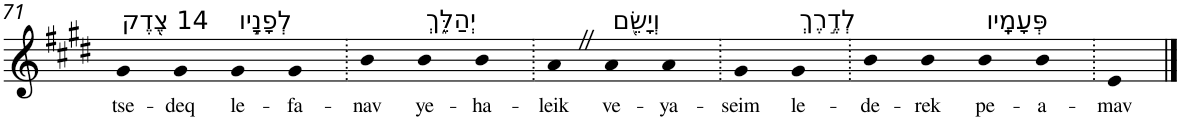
**kern	**text
*part1	*part1
*staff1	*staff1
*I"Piano	*
*I'Pno	*
!!LO:PB:g=z
*clefG2	*
*k[f#c#g#d#]	*
*E:	*
=71	=71
!LO:TX:a:t=14 צֶ֭דֶק	!
!	!LO:LY:b
4g#	tse-
!	!LO:LY:b
4g#	-deq
!LO:TX:a:t=לְפָנָ֣יו	!
!	!LO:LY:b
4g#	le-
!	!LO:LY:b
4g#	-fa-
=72.	=72.
!	!LO:LY:b
4b	-nav
!LO:TX:a:t=יְהַלֵּ֑ךְ	!
!	!LO:LY:b
4b	ye-
!	!LO:LY:b
4b	-ha-
=73.	=73.
!	!LO:LY:b
4aZ	-leik
!LO:TX:a:t=וְיָשֵׂ֖ם	!
!	!LO:LY:b
4a	ve-
!	!LO:LY:b
4a	-ya-
=74.	=74.
!	!LO:LY:b
4g#	-seim
!LO:TX:a:t=לְדֶ֣רֶךְ	!
!	!LO:LY:b
4g#	le-
=75.	=75.
!	!LO:LY:b
4b	-de-
!	!LO:LY:b
4b	-rek
!LO:TX:a:t=פְּעָמָֽיו	!
!	!LO:LY:b
4b	pe-
!	!LO:LY:b
4b	-a-
=76.	=76.
!	!LO:LY:b
4e	-mav
==	==
*-	*-
